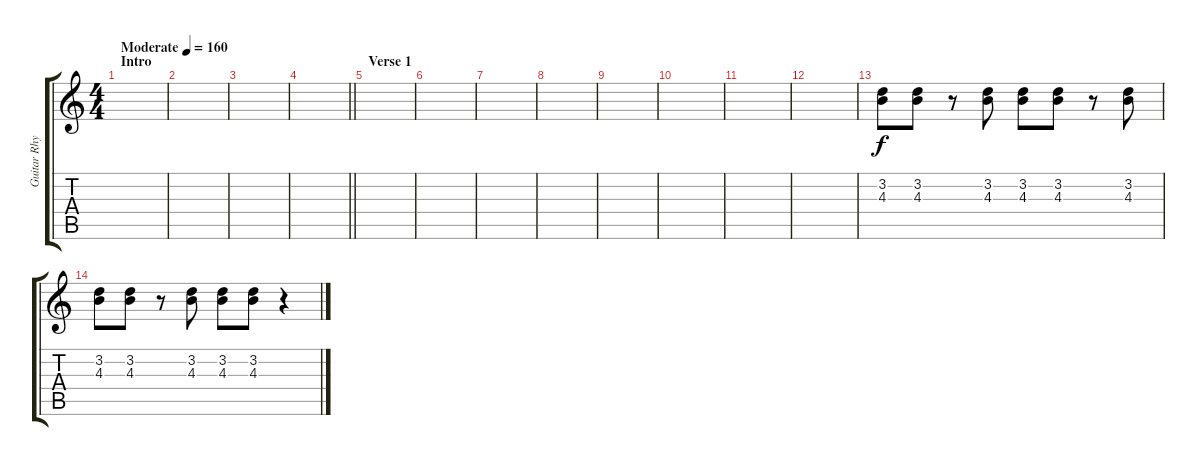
\track ("Guitar Rhythm" "Guitar Rhy") {instrument overdrivenguitar}
\staff {score tabs}
\tuning (E4 B3 G3 D3 A2 E2) {hide}
\ts (4 4)
\section ("" "Intro")
\tempo (160 "Moderate")
\clef g2
\ks c
|
|
|
\barLineRight lightlight
|
\section ("" "Verse 1")
|
|
|
|
|
|
|
|
(3.2 4.3).8 (3.2 4.3).8 r.8 (3.2 4.3).8 (3.2 4.3).8 (3.2 4.3).8 r.8 (3.2 4.3).8 |
(3.2 4.3).8 (3.2 4.3).8 r.8 (3.2 4.3).8 (3.2 4.3).8 (3.2 4.3).8 r.4
